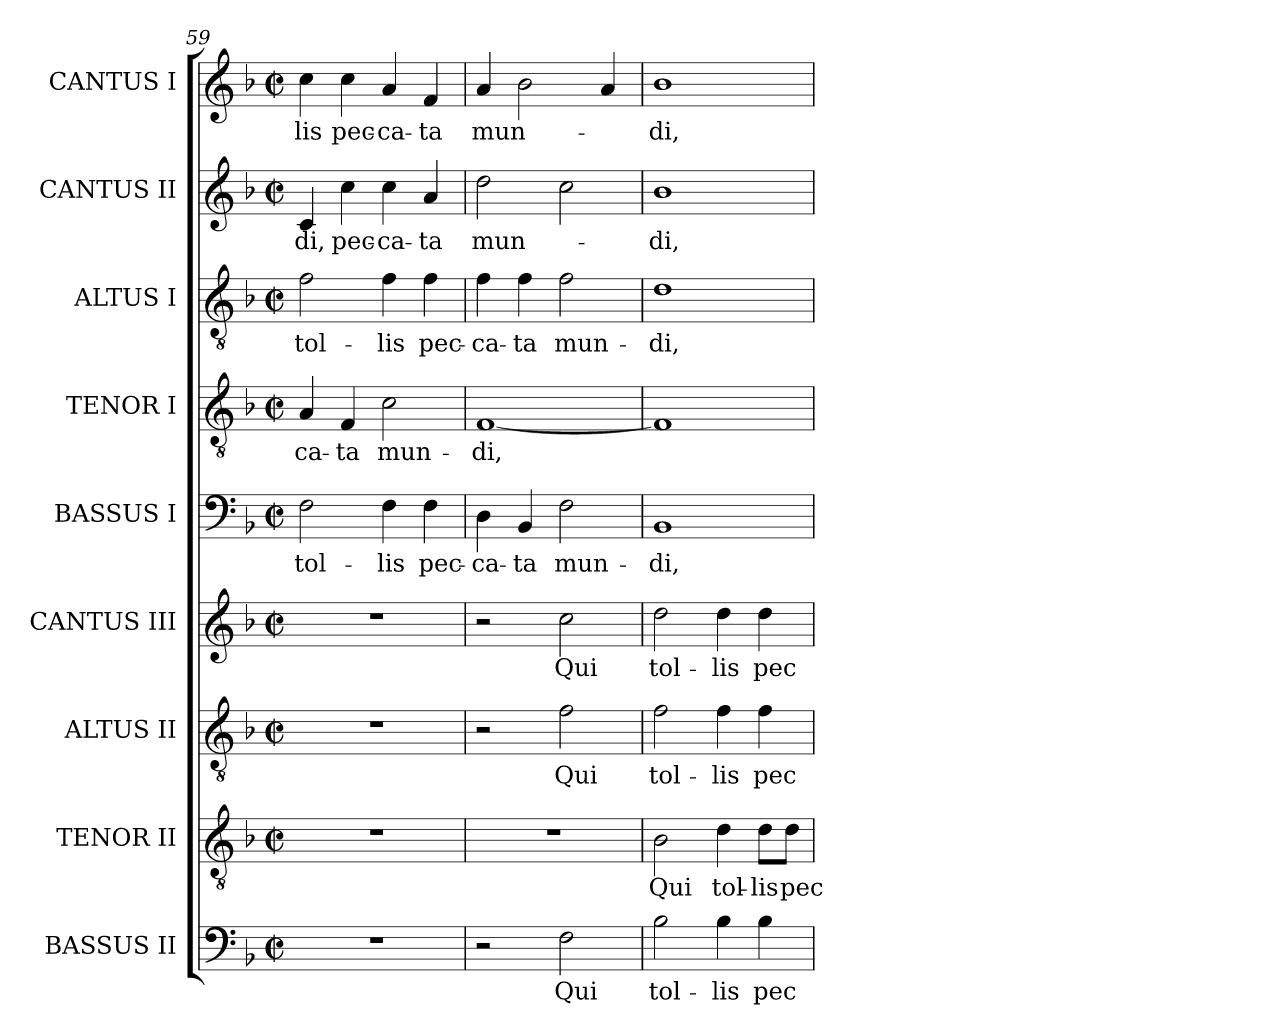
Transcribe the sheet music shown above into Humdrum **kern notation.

**kern	**text	**kern	**text	**kern	**text	**kern	**text	**kern	**text	**kern	**text	**kern	**text	**kern	**text	**kern	**text
*part9	*part9	*part8	*part8	*part7	*part7	*part6	*part6	*part5	*part5	*part4	*part4	*part3	*part3	*part2	*part2	*part1	*part1
*staff9	*staff9	*staff8	*staff8	*staff7	*staff7	*staff6	*staff6	*staff5	*staff5	*staff4	*staff4	*staff3	*staff3	*staff2	*staff2	*staff1	*staff1
*I"BASSUS II	*	*I"TENOR II	*	*I"ALTUS II	*	*I"CANTUS III	*	*I"BASSUS I	*	*I"TENOR I	*	*I"ALTUS I	*	*I"CANTUS II	*	*I"CANTUS I	*
*I'B. II	*	*I'T. II	*	*I'A. II	*	*I'C. III	*	*I'B. I	*	*I'T. I	*	*I'A. I	*	*I'C. II	*	*I'C. I	*
*clefF4	*	*clefGv2	*	*clefGv2	*	*clefG2	*	*clefF4	*	*clefGv2	*	*clefGv2	*	*clefG2	*	*clefG2	*
*	*	*ITrd7c12	*	*ITrd7c12	*	*	*	*	*	*ITrd7c12	*	*ITrd7c12	*	*	*	*	*
*k[b-]	*	*k[b-]	*	*k[b-]	*	*k[b-]	*	*k[b-]	*	*k[b-]	*	*k[b-]	*	*k[b-]	*	*k[b-]	*
*F:	*	*F:	*	*F:	*	*F:	*	*F:	*	*F:	*	*F:	*	*F:	*	*F:	*
*M2/2	*	*M2/2	*	*M2/2	*	*M2/2	*	*M2/2	*	*M2/2	*	*M2/2	*	*M2/2	*	*M2/2	*
*met(c|)	*	*met(c|)	*	*met(c|)	*	*met(c|)	*	*met(c|)	*	*met(c|)	*	*met(c|)	*	*met(c|)	*	*met(c|)	*
=59	=59	=59	=59	=59	=59	=59	=59	=59	=59	=59	=59	=59	=59	=59	=59	=59	=59
!	!	!	!	!	!	!	!	!	!LO:LY:b:color=#000000	!	!	!	!	!	!	!	!
!	!	!	!	!	!	!	!	!	!	!	!LO:LY:b:color=#000000	!	!	!	!	!	!
!	!	!	!	!	!	!	!	!	!	!	!	!	!LO:LY:b:color=#000000	!	!	!	!
!	!	!	!	!	!	!	!	!	!	!	!	!	!	!	!LO:LY:b:color=#000000	!	!
!	!	!	!	!	!	!	!	!	!	!	!	!	!	!	!	!	!LO:LY:b:color=#000000
1r	.	1r	.	1r	.	1r	.	2Fi\	tol-	4AAi/	-ca-	2Fi\	tol-	4ci/	-di,	4cci\	-lis
!	!	!	!	!	!	!	!	!	!	!	!LO:LY:b:color=#000000	!	!	!	!	!	!
!	!	!	!	!	!	!	!	!	!	!	!	!	!	!	!LO:LY:b:color=#000000	!	!
!	!	!	!	!	!	!	!	!	!	!	!	!	!	!	!	!	!LO:LY:b:color=#000000
.	.	.	.	.	.	.	.	.	.	4FFi/	-ta	.	.	4cci\	pec-	4cci\	pec-
!	!	!	!	!	!	!	!	!	!LO:LY:b:color=#000000	!	!	!	!	!	!	!	!
!	!	!	!	!	!	!	!	!	!	!	!LO:LY:b:color=#000000	!	!	!	!	!	!
!	!	!	!	!	!	!	!	!	!	!	!	!	!LO:LY:b:color=#000000	!	!	!	!
!	!	!	!	!	!	!	!	!	!	!	!	!	!	!	!LO:LY:b:color=#000000	!	!
!	!	!	!	!	!	!	!	!	!	!	!	!	!	!	!	!	!LO:LY:b:color=#000000
.	.	.	.	.	.	.	.	4Fi\	-lis	2Ci\	mun-	4Fi\	-lis	4cci\	-ca-	4ai/	-ca-
!	!	!	!	!	!	!	!	!	!LO:LY:b:color=#000000	!	!	!	!	!	!	!	!
!	!	!	!	!	!	!	!	!	!	!	!	!	!LO:LY:b:color=#000000	!	!	!	!
!	!	!	!	!	!	!	!	!	!	!	!	!	!	!	!LO:LY:b:color=#000000	!	!
!	!	!	!	!	!	!	!	!	!	!	!	!	!	!	!	!	!LO:LY:b:color=#000000
.	.	.	.	.	.	.	.	4Fi\	pec-	.	.	4Fi\	pec-	4ai/	-ta	4fi/	-ta
=60	=60	=60	=60	=60	=60	=60	=60	=60	=60	=60	=60	=60	=60	=60	=60	=60	=60
!	!	!	!	!	!	!	!	!	!LO:LY:b:color=#000000	!	!	!	!	!	!	!	!
!	!	!	!	!	!	!	!	!	!	!	!LO:LY:b:color=#000000	!	!	!	!	!	!
!	!	!	!	!	!	!	!	!	!	!	!	!	!LO:LY:b:color=#000000	!	!	!	!
!	!	!	!	!	!	!	!	!	!	!	!	!	!	!	!LO:LY:b:color=#000000	!	!
!	!	!	!	!	!	!	!	!	!	!	!	!	!	!	!	!	!LO:LY:b:color=#000000
2r	.	1r	.	2r	.	2r	.	4Di\	-ca-	[<1FFi	-di,	4Fi\	-ca-	2ddi\	mun-	4ai/	mun-
!	!	!	!	!	!	!	!	!	!LO:LY:b:color=#000000	!	!	!	!	!	!	!	!
!	!	!	!	!	!	!	!	!	!	!	!	!	!LO:LY:b:color=#000000	!	!	!	!
.	.	.	.	.	.	.	.	4BB-i/	-ta	.	.	4Fi\	-ta	.	.	2b-i\	.
!	!LO:LY:b:color=#000000	!	!	!	!	!	!	!	!	!	!	!	!	!	!	!	!
!	!	!	!	!	!LO:LY:b:color=#000000	!	!	!	!	!	!	!	!	!	!	!	!
!	!	!	!	!	!	!	!LO:LY:b:color=#000000	!	!	!	!	!	!	!	!	!	!
!	!	!	!	!	!	!	!	!	!LO:LY:b:color=#000000	!	!	!	!	!	!	!	!
!	!	!	!	!	!	!	!	!	!	!	!	!	!LO:LY:b:color=#000000	!	!	!	!
2Fi\	Qui	.	.	2Fi\	Qui	2cci\	Qui	2Fi\	mun-	.	.	2Fi\	mun-	2cci\	.	.	.
.	.	.	.	.	.	.	.	.	.	.	.	.	.	.	.	4ai/	.
=61	=61	=61	=61	=61	=61	=61	=61	=61	=61	=61	=61	=61	=61	=61	=61	=61	=61
!	!LO:LY:b:color=#000000	!	!	!	!	!	!	!	!	!	!	!	!	!	!	!	!
!	!	!	!LO:LY:b:color=#000000	!	!	!	!	!	!	!	!	!	!	!	!	!	!
!	!	!	!	!	!LO:LY:b:color=#000000	!	!	!	!	!	!	!	!	!	!	!	!
!	!	!	!	!	!	!	!LO:LY:b:color=#000000	!	!	!	!	!	!	!	!	!	!
!	!	!	!	!	!	!	!	!	!LO:LY:b:color=#000000	!	!	!	!	!	!	!	!
!	!	!	!	!	!	!	!	!	!	!	!	!	!LO:LY:b:color=#000000	!	!	!	!
!	!	!	!	!	!	!	!	!	!	!	!	!	!	!	!LO:LY:b:color=#000000	!	!
!	!	!	!	!	!	!	!	!	!	!	!	!	!	!	!	!	!LO:LY:b:color=#000000
2B-i\	tol-	2BB-i\	Qui	2Fi\	tol-	2ddi\	tol-	1BB-i	-di,	1FFi]	.	1Di	-di,	1b-i	-di,	1b-i	-di,
!	!LO:LY:b:color=#000000	!	!	!	!	!	!	!	!	!	!	!	!	!	!	!	!
!	!	!	!LO:LY:b:color=#000000	!	!	!	!	!	!	!	!	!	!	!	!	!	!
!	!	!	!	!	!LO:LY:b:color=#000000	!	!	!	!	!	!	!	!	!	!	!	!
!	!	!	!	!	!	!	!LO:LY:b:color=#000000	!	!	!	!	!	!	!	!	!	!
4B-i\	-lis	4Di\	tol-	4Fi\	-lis	4ddi\	-lis	.	.	.	.	.	.	.	.	.	.
!	!LO:LY:b:color=#000000	!	!	!	!	!	!	!	!	!	!	!	!	!	!	!	!
!	!	!	!LO:LY:b:color=#000000	!	!	!	!	!	!	!	!	!	!	!	!	!	!
!	!	!	!	!	!LO:LY:b:color=#000000	!	!	!	!	!	!	!	!	!	!	!	!
!	!	!	!	!	!	!	!LO:LY:b:color=#000000	!	!	!	!	!	!	!	!	!	!
4B-i\	pec-	8Di\L	-lis	4Fi\	pec-	4ddi\	pec-	.	.	.	.	.	.	.	.	.	.
!	!	!	!LO:LY:b:color=#000000	!	!	!	!	!	!	!	!	!	!	!	!	!	!
.	.	8Di\J	pec-	.	.	.	.	.	.	.	.	.	.	.	.	.	.
=	=	=	=	=	=	=	=	=	=	=	=	=	=	=	=	=	=
*-	*-	*-	*-	*-	*-	*-	*-	*-	*-	*-	*-	*-	*-	*-	*-	*-	*-
